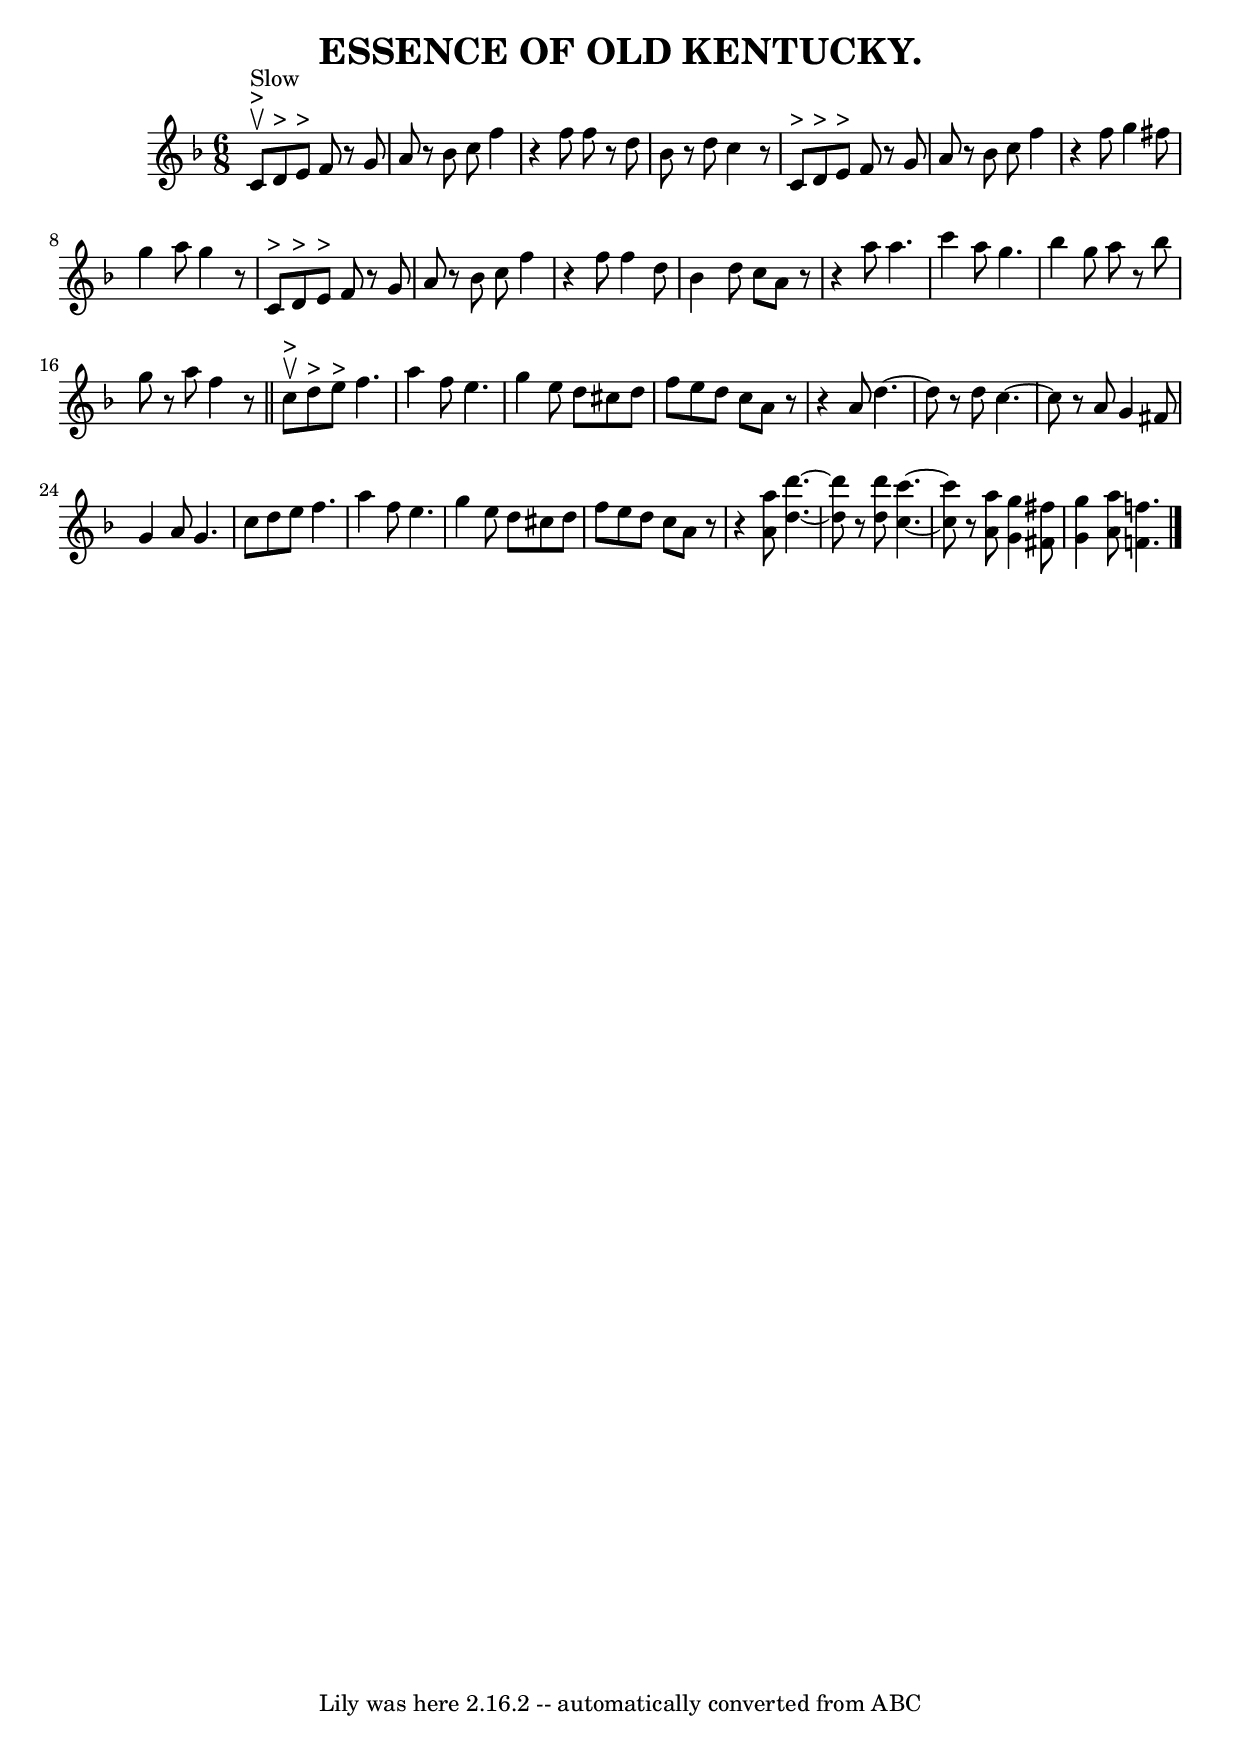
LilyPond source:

\version "2.16.2"
\include "Mammoth.ily"
\header {
  %% book = "Coles pg. 24.4"
  crossRefNumber = "20"
  footnotes = ""
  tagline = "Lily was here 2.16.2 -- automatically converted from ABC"
  title = "ESSENCE OF OLD KENTUCKY."

}
voicedefault =  {


  \time 6/8 
  \key f \major
 c'8^">"^"Slow"^\upbow d'8^">" e'8^">" 
  |
  f'8    r8 g'8 a'8    r8 bes'8  |
  c''8 f''4    r4   
  f''8  |
  f''8    r8 d''8 bes'8    r8 d''8  |
  c''4    r8     
  c'8^">" d'8^">" e'8^">" |
  f'8    r8 g'8 a'8    r8 bes'8  
  |
  c''8 f''4    r4 f''8  |
  g''4 fis''8 g''4 a''8 
  |
  g''4    r8 c'8^">" d'8^">" e'8^">" |
  f'8    
  r8 g'8 a'8    r8 bes'8  |
  c''8 f''4    r4 f''8  |
  
  f''4 d''8 bes'4 d''8  |
  c''8 a'8    r8   r4 a''8  |
  
  a''4. c'''4 a''8  |
  g''4. bes''4 g''8  |
  a''8 
  r8 bes''8 g''8    r8 a''8  |
  f''4    r8 \bar "||" c''8 
  ^">"^\upbow d''8^">" e''8^">" |
  f''4. a''4 f''8  |
  
  e''4. g''4 e''8  |
  d''8 cis''8 d''8 f''8 e''8    
  d''8  |
  c''8 a'8    r8   r4 a'8  |
  d''4.   ~ d''8    r8 
  d''8  |
  c''4.   ~ c''8    r8 a'8  |
  g'4 fis'8    
  g'4 a'8  |
  g'4. c''8 d''8 e''8  |
  f''4. a''4   
  f''8  |
  e''4. g''4 e''8  |
  d''8 cis''8 d''8    
  f''8 e''8 d''8  |
  c''8 a'8    r8   r4 << a''8 a'8   >> 
  |
  << d''4.   ~ d'''4.   ~   >> << d'''8 d''8   >>   r8 <<   
    d''8 d'''8   >> |
  << c''4.   ~ c'''4.   ~   >> << c''8    
				  c'''8   >> r8 << a'8 a''8   >> |
  << g''4 g'4   >> << fis'8   
		      fis''8   >> << g''4 g'4   >> << a''8 a'8   >> |
  << f''!4.   
     f'!4.   >> \bar "|."   

}

\score{
  <<

    \context Staff="default"
    {
      \voicedefault 
      
    }

  >>
  \layout {
    
  }
  \midi {
  }

}
